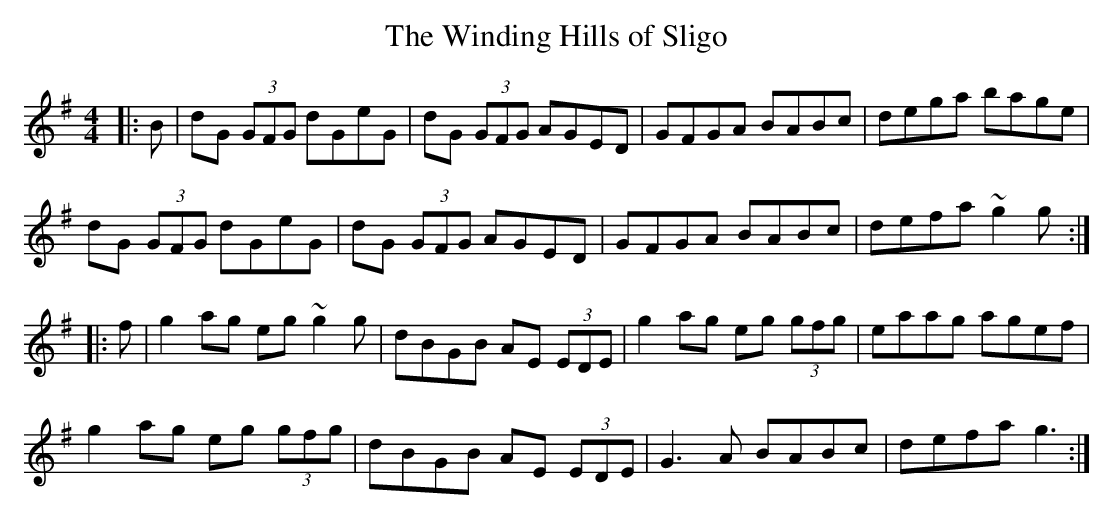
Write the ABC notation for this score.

X:1
T: Winding Hills of Sligo, The
M: 4/4
L: 1/8
K: Gmaj
|:B|dG (3GFG dGeG|dG (3GFG AGED|GFGA BABc|dega bage|
dG (3GFG dGeG|dG (3GFG AGED|GFGA BABc|defa ~g2g :|
|:f|g2 ag eg ~g2g|dBGB AE (3EDE|g2 ag eg (3gfg|eaag agef|
g2 ag eg (3gfg|dBGB AE (3EDE|G3 A BABc|defa g3 :|
